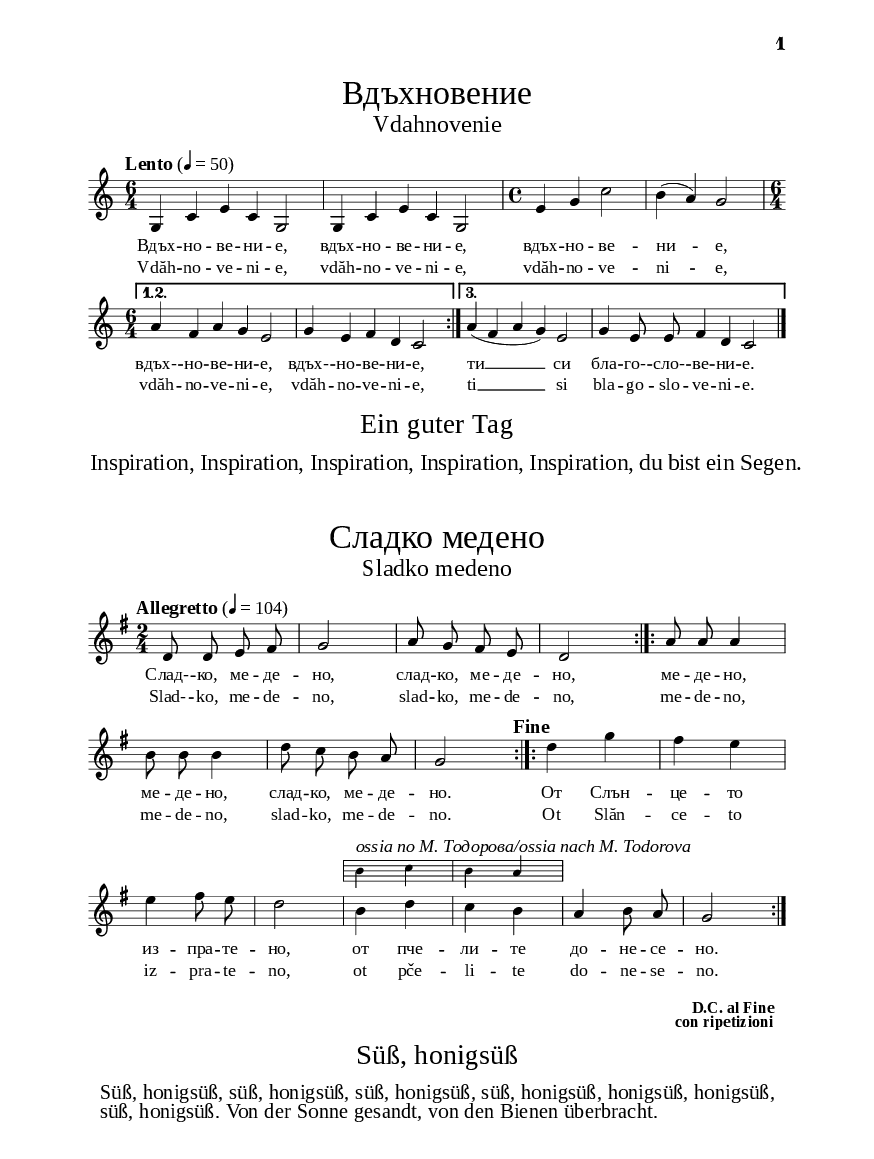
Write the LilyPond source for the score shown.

\version "2.24.3"

% include paper part and global functions
\include "include/globals.ily"

\bookpart {

  \markup \empty-two
  \label #'ref095
  \tocItem \markup "Вдъхновение – Vdăhnovenie"
  \include "include/bookpart-paper.ily"
  \score {
    \include "include/score-layout.ily"


    \new Voice \absolute  {
      \clef treble
      \key c \major
      \time 6/4
      \tempoFunc "Lento" 4 "50"
      \autoBeamOff
      \repeat volta 3 {
        g4 c' e' c' g2 | g4 c' e' c' g2 | \time 4/4  e'4 g' c''2  |

        b'4 ( a' ) g'2 | \break \time 6/4
      } \alternative {
        { a'4 f' a' g' e'2 | g'4 e' f' d' c'2 |  }
        {
          \once \override Score.TimeSignature.break-visibility = ##(#f #f #t)
          \time 6/4 a'4 ( f' a' g' ) e'2 |  g'4 e'8 e' f'4 d' c'2
        }
      }
      \bar "|."
    }

    \addlyrics {
      Вдъх -- но -- ве -- ни -- е,
      вдъх -- но -- ве -- ни -- е,
      вдъх -- но -- ве -- ни -- е, "вдъх-" -- но -- ве -- ни -- е,
      "вдъх-" -- но -- ве -- ни -- е, ти __ си бла -- "го-" --
      "сло-" -- ве -- ни -- е.

    }

    \addlyrics {
      Vdăh -- no -- ve -- ni -- e,
      vdăh -- no -- ve -- ni -- e,
      vdăh -- no -- ve -- ni -- e, vdăh -- no -- ve -- ni -- e,
      vdăh -- no -- ve -- ni -- e, ti __ si bla -- go --
      slo -- ve -- ni -- e.

    }


    \header {
      title = \titleFunc "Вдъхновение" "Vdahnovenie"
    }

    \midi{}

  } % score

  \markup \empty-one

  % include foreign translation(s) of the song
  \version "2.24.4"

\markup \fill-line { \fontsize #deTitleFontSize "Ein guter Tag" }
\markup \null
\markup \null

\markup \abs-fontsize #11 \override #`(baseline-skip . ,bgCoupletBaselineSkip) {
  \fill-line {
    \hspace #0.1
    \column {
      \line {
        \bold "  "
        \column {
           "Inspiration, Inspiration, Inspiration, Inspiration, Inspiration, du bist ein Segen."
        }
      }
    }\hspace #0.1
  }
}


  \markup \empty-three

  \label #'ref073
  \tocItem \markup "Сладко медено – Sladko medeno"
  \include "include/bookpart-paper.ily"
  \score {
    \include "include/score-layout.ily"

    \new Staff = main \absolute {
      \clef treble
      \key g \major
      \time 2/4
      \tempoFunc "Allegretto" 4 "104"
      \autoBeamOff


      d'8 d' e' fis' |g'2 | a'8 g' fis' e' | d'2  \bar ":|.:"  |

      a'8 a' a'4 | \break  b'8 b' b'4 | d''8 c'' b' a' | \tempo "                 Fine" g'2  \bar ":|.:" |



      d''4 g'' | fis''4 e'' | \break

      e''4 fis''8 e'' | d''2  |

      <<
        {

          b'4 d'' | c''4 b' |
        }

        \new Staff \with {
          \override VerticalAxisGroup.default-staff-staff-spacing =
          #'((basic-distance . 5.5)
             (padding . -20))
          \remove "Time_signature_engraver"
          alignAboveContext = #"main"
          fontSize = #-1.7
          \override StaffSymbol.staff-space = #(magstep -3)
          \override StaffSymbol.thickness = #(magstep -3)
          firstClef = ##f
        }
        { b'4^\markup { \large \italic "ossia по М. Тодорова/ossia nach M. Todorova " } c'' | b'4 a' | }
      >>



      a'4 b'8 a' | g'2
      \bar ":|."
    }

    \addlyrics {
      "Слад-" -- ко,
      ме -- де -- но, слад -- ко, ме -- де -- но, ме --
      де -- но, ме -- де -- но, слад -- ко, ме -- де --
      но. От Слън -- це -- то из -- пра -- те -- но,
      от пче -- ли -- те до -- не -- се -- но.
    }
    \addlyrics {
      "Slad-" -- ko,
      me -- de -- no, slad -- ko, me -- de -- no, me --
      de -- no, me -- de -- no, slad -- ko, me -- de --
      no. Ot Slăn -- ce -- to iz -- pra -- te -- no,
      ot pče -- li -- te do -- ne -- se -- no.
    }
    \header {
      title = \titleFunc "Сладко медено" "Sladko medeno"
    }

    \midi{}

  } % score

  \markup \empty-one
  \markup \dc-two "D.C. al Fine" "con ripetizioni"

  \markup \empty-one

  % include foreign translation(s) of the song
  \version "2.24.3"

\markup \fill-line { \fontsize #deTitleFontSize "Süß, honigsüß" }
\markup \null
\markup \null
\markup \abs-fontsize #10 {

  \override #`(baseline-skip . ,deCoupletBaselineSkip)

  \column {

       
  \line { " "Süß, honigsüß, süß, honigsüß, süß, honigsüß, süß, honigsüß, honigsüß, honigsüß, }

  \line { " "süß, honigsüß. Von der Sonne gesandt, von den Bienen überbracht. }

      
      
       
    }
    
    
}
    






} % bookpart
